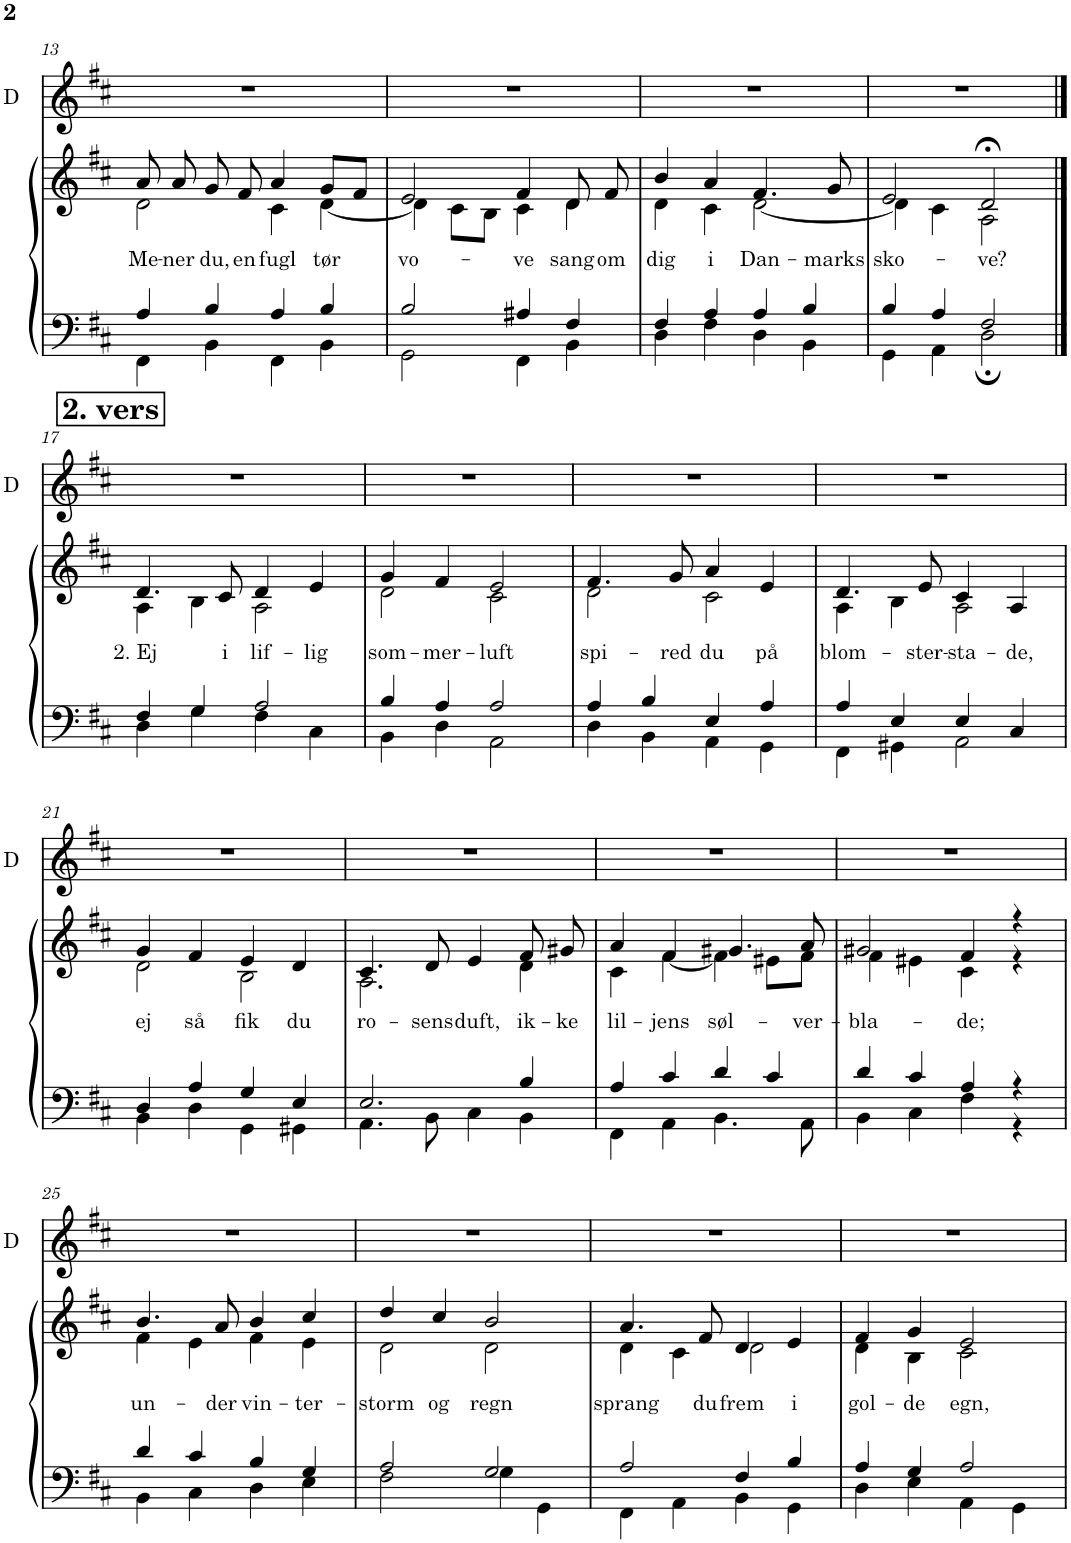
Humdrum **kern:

**kern	**kern	**text	**kern
*part2	*part2	*part2	*part1
*staff3	*staff2	*staff2	*staff1
*I"Piano	*	*	*I"Diskant
*I'Pno	*	*	*I'D
!!LO:PB:g=z
*clefF4	*clefG2	*	*clefG2
*k[f#c#]	*k[f#c#]	*	*k[f#c#]
*M4/4	*M4/4	*	*M4/4
=13	=13	=13	=13
*^	*	*	*
!	!	!	!LO:LY:b	!
*	*	*^	*	*
4A/	4FF#\	8a/	2d\	Me-	1r
!	!	!	!	!LO:LY:b	!
.	.	8a/	.	-ner	.
!	!	!	!	!LO:LY:b	!
4B/	4BB\	8g/	.	du,	.
!	!	!	!	!LO:LY:b	!
.	.	8f#/	.	en	.
!	!	!	!	!LO:LY:b	!
4A/	4FF#\	4a/	4c#\	fugl	.
!	!	!	!	!LO:LY:b	!
4B/	4BB\	8g/L	[<4d\	tør	.
.	.	8f#/J	.	.	.
=14	=14	=14	=14	=14	=14
!	!	!	!	!LO:LY:b	!
2B/	2GG\	2e/	4d\]	vo-	1r
.	.	.	8c#\L	.	.
.	.	.	8B\J	.	.
!	!	!	!	!LO:LY:b	!
4A#X/	4FF#\	4f#/	4c#\	-ve	.
!	!	!	!	!LO:LY:b	!
4F#/	4BB\	8d/	4d\	sang	.
!	!	!	!	!LO:LY:b	!
.	.	8f#/	.	om	.
=15	=15	=15	=15	=15	=15
!	!	!	!	!LO:LY:b	!
4F#/	4D\	4b/	4d\	dig	1r
!	!	!	!	!LO:LY:b	!
4A/	4F#\	4a/	4c#\	i	.
!	!	!	!	!LO:LY:b	!
4A/	4D\	4.f#/	[<2d\	Dan-	.
4B/	4BB\	.	.	.	.
!	!	!	!	!LO:LY:b	!
.	.	8g/	.	-marks	.
=16	=16	=16	=16	=16	=16
!	!	!	!	!LO:LY:b	!
4B/	4GG\	2e/	4d\]	sko-	1r
4A/	4AA\	.	4c#\	.	.
!	!	!	!	!LO:LY:b	!
2F#/	2D;\	2d;</	2A\	-ve?	.
!!LO:LB:g=z
!!LO:REH:place=s1:a:B:cj:fs=14:t=2. vers
==17	==17	==17	==17	==17	==17
!	!	!	!	!LO:LY:b	!
4F#/	4D\	4.d/	4A\	2. Ej	1r
4G/	4G\	.	4B\	.	.
!	!	!	!	!LO:LY:b	!
.	.	8c#/	.	i	.
!	!	!	!	!LO:LY:b	!
2A/	4F#\	4d/	2A\	lif-	.
!	!	!	!	!LO:LY:b	!
.	4C#\	4e/	.	-lig	.
=18	=18	=18	=18	=18	=18
!	!	!	!	!LO:LY:b	!
4B/	4BB\	4g/	2d\	som-	1r
!	!	!	!	!LO:LY:b	!
4A/	4D\	4f#/	.	-mer-	.
!	!	!	!	!LO:LY:b	!
2A/	2AA\	2e/	2c#\	-luft	.
=19	=19	=19	=19	=19	=19
!	!	!	!	!LO:LY:b	!
4A/	4D\	4.f#/	2d\	spi-	1r
4B/	4BB\	.	.	.	.
!	!	!	!	!LO:LY:b	!
.	.	8g/	.	-red	.
!	!	!	!	!LO:LY:b	!
4E/	4AA\	4a/	2c#\	du	.
!	!	!	!	!LO:LY:b	!
4A/	4GG\	4e/	.	på	.
=20	=20	=20	=20	=20	=20
!	!	!	!	!LO:LY:b	!
4A/	4FF#\	4.d/	4A\	blom-	1r
4E/	4GG#X\	.	4B\	.	.
!	!	!	!	!LO:LY:b	!
.	.	8e/	.	-ster-	.
!	!	!	!	!LO:LY:b	!
4E/	2AA\	4c#/	2A\	-sta-	.
!	!	!	!	!LO:LY:b	!
4C#/	.	4A/	.	-de,	.
!!LO:LB:g=z
=21	=21	=21	=21	=21	=21
!	!	!	!	!LO:LY:b	!
4D/	4BB\	4g/	2d\	ej	1r
!	!	!	!	!LO:LY:b	!
4A/	4D\	4f#/	.	så	.
!	!	!	!	!LO:LY:b	!
4G/	4GG\	4e/	2B\	fik	.
!	!	!	!	!LO:LY:b	!
4E/	4GG#X\	4d/	.	du	.
=22	=22	=22	=22	=22	=22
!	!	!	!	!LO:LY:b	!
2.E/	4.AA\	4.c#/	2.A\	ro-	1r
!	!	!	!	!LO:LY:b	!
.	8BB\	8d/	.	-sens	.
!	!	!	!	!LO:LY:b	!
.	4C#\	4e/	.	duft,	.
!	!	!	!	!LO:LY:b	!
4B/	4BB\	8f#/	4d\	ik-	.
!	!	!	!	!LO:LY:b	!
.	.	8g#X/	.	-ke	.
=23	=23	=23	=23	=23	=23
!	!	!	!	!LO:LY:b	!
4A/	4FF#\	4a/	4c#\	lil-	1r
!	!	!	!	!LO:LY:b	!
4c#/	4AA\	4f#/	[<4f#\	-jens	.
!	!	!	!	!LO:LY:b	!
4d/	4.BB\	4.g#X/	4f#\]	søl-	.
4c#/	.	.	8e#X\L	.	.
!	!	!	!	!LO:LY:b	!
.	8AA\	8a/	8f#\J	-ver-	.
=24	=24	=24	=24	=24	=24
!	!	!	!	!LO:LY:b	!
4d/	4BB\	2g#X/	4f#\	-bla-	1r
4c#/	4C#\	.	4e#X\	.	.
!	!	!	!	!LO:LY:b	!
4A/	4F#\	4f#/	4c#\	-de;	.
4r	4r	4r	4r	.	.
!!LO:LB:g=z
=25	=25	=25	=25	=25	=25
!	!	!	!	!LO:LY:b	!
4d/	4BB\	4.b/	4f#\	un-	1r
4c#/	4C#\	.	4e\	.	.
!	!	!	!	!LO:LY:b	!
.	.	8a/	.	-der	.
!	!	!	!	!LO:LY:b	!
4B/	4D\	4b/	4f#\	vin-	.
!	!	!	!	!LO:LY:b	!
4G/	4E\	4cc#/	4e\	-ter-	.
=26	=26	=26	=26	=26	=26
!	!	!	!	!LO:LY:b	!
2A/	2F#\	4dd/	2d\	-storm	1r
!	!	!	!	!LO:LY:b	!
.	.	4cc#/	.	og	.
!	!	!	!	!LO:LY:b	!
2G/	4G\	2b/	2d\	regn	.
.	4GG\	.	.	.	.
=27	=27	=27	=27	=27	=27
!	!	!	!	!LO:LY:b	!
2A/	4FF#\	4.a/	4d\	sprang	1r
.	4AA\	.	4c#\	.	.
!	!	!	!	!LO:LY:b	!
.	.	8f#/	.	du	.
!	!	!	!	!LO:LY:b	!
4F#/	4BB\	4d/	2d\	frem	.
!	!	!	!	!LO:LY:b	!
4B/	4GG\	4e/	.	i	.
=28	=28	=28	=28	=28	=28
!	!	!	!	!LO:LY:b	!
4A/	4D\	4f#/	4d\	gol-	1r
!	!	!	!	!LO:LY:b	!
4G/	4E\	4g/	4B\	-de	.
!	!	!	!	!LO:LY:b	!
2A/	4AA\	2e/	2c#\	egn,	.
.	4GG\	.	.	.	.
*v	*v	*	*	*	*
*	*v	*v	*	*
=	=	=	=
*-	*-	*-	*-
